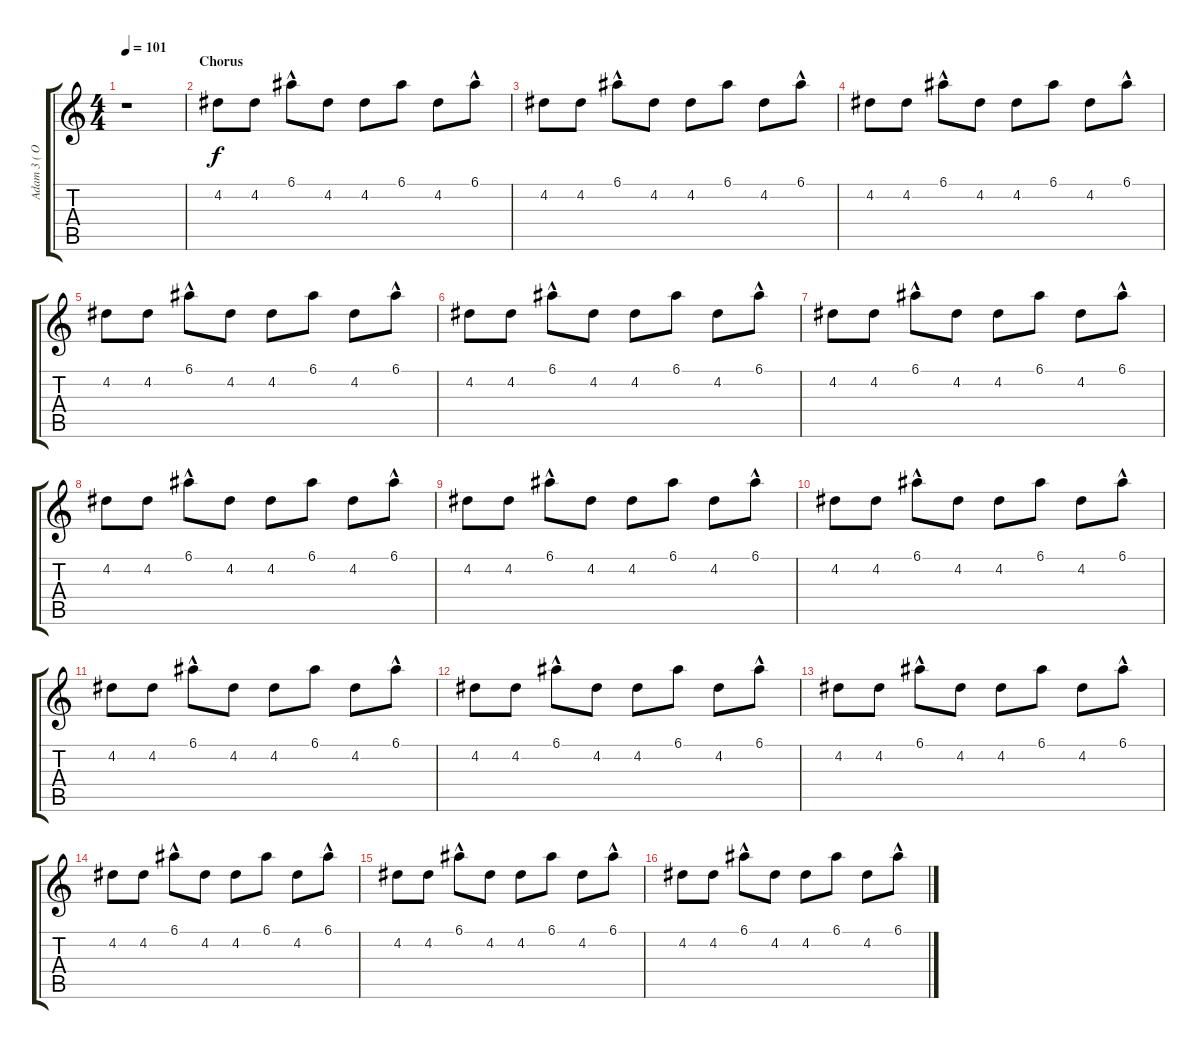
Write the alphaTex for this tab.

\track ("Adam 3 ( Overdriven )" "Adam 3 ( O") {instrument overdrivenguitar}
\staff {score tabs}
\tuning (E4 B3 G3 D3 A2 E2) {hide}
\ts (4 4)
\tempo 101
\clef g2
\ks c
r.1{dy f} |
\section ("" "Chorus")
4.2.8 4.2.8 6.1{hac}.8 4.2.8 4.2.8 6.1.8 4.2.8 6.1{hac}.8 |
4.2.8 4.2.8 6.1{hac}.8 4.2.8 4.2.8 6.1.8 4.2.8 6.1{hac}.8 |
4.2.8 4.2.8 6.1{hac}.8 4.2.8 4.2.8 6.1.8 4.2.8 6.1{hac}.8 |
4.2.8 4.2.8 6.1{hac}.8 4.2.8 4.2.8 6.1.8 4.2.8 6.1{hac}.8 |
4.2.8 4.2.8 6.1{hac}.8 4.2.8 4.2.8 6.1.8 4.2.8 6.1{hac}.8 |
4.2.8 4.2.8 6.1{hac}.8 4.2.8 4.2.8 6.1.8 4.2.8 6.1{hac}.8 |
4.2.8 4.2.8 6.1{hac}.8 4.2.8 4.2.8 6.1.8 4.2.8 6.1{hac}.8 |
4.2.8 4.2.8 6.1{hac}.8 4.2.8 4.2.8 6.1.8 4.2.8 6.1{hac}.8 |
4.2.8 4.2.8 6.1{hac}.8 4.2.8 4.2.8 6.1.8 4.2.8 6.1{hac}.8 |
4.2.8 4.2.8 6.1{hac}.8 4.2.8 4.2.8 6.1.8 4.2.8 6.1{hac}.8 |
4.2.8 4.2.8 6.1{hac}.8 4.2.8 4.2.8 6.1.8 4.2.8 6.1{hac}.8 |
4.2.8 4.2.8 6.1{hac}.8 4.2.8 4.2.8 6.1.8 4.2.8 6.1{hac}.8 |
4.2.8 4.2.8 6.1{hac}.8 4.2.8 4.2.8 6.1.8 4.2.8 6.1{hac}.8 |
4.2.8 4.2.8 6.1{hac}.8 4.2.8 4.2.8 6.1.8 4.2.8 6.1{hac}.8 |
4.2.8 4.2.8 6.1{hac}.8 4.2.8 4.2.8 6.1.8 4.2.8 6.1{hac}.8
